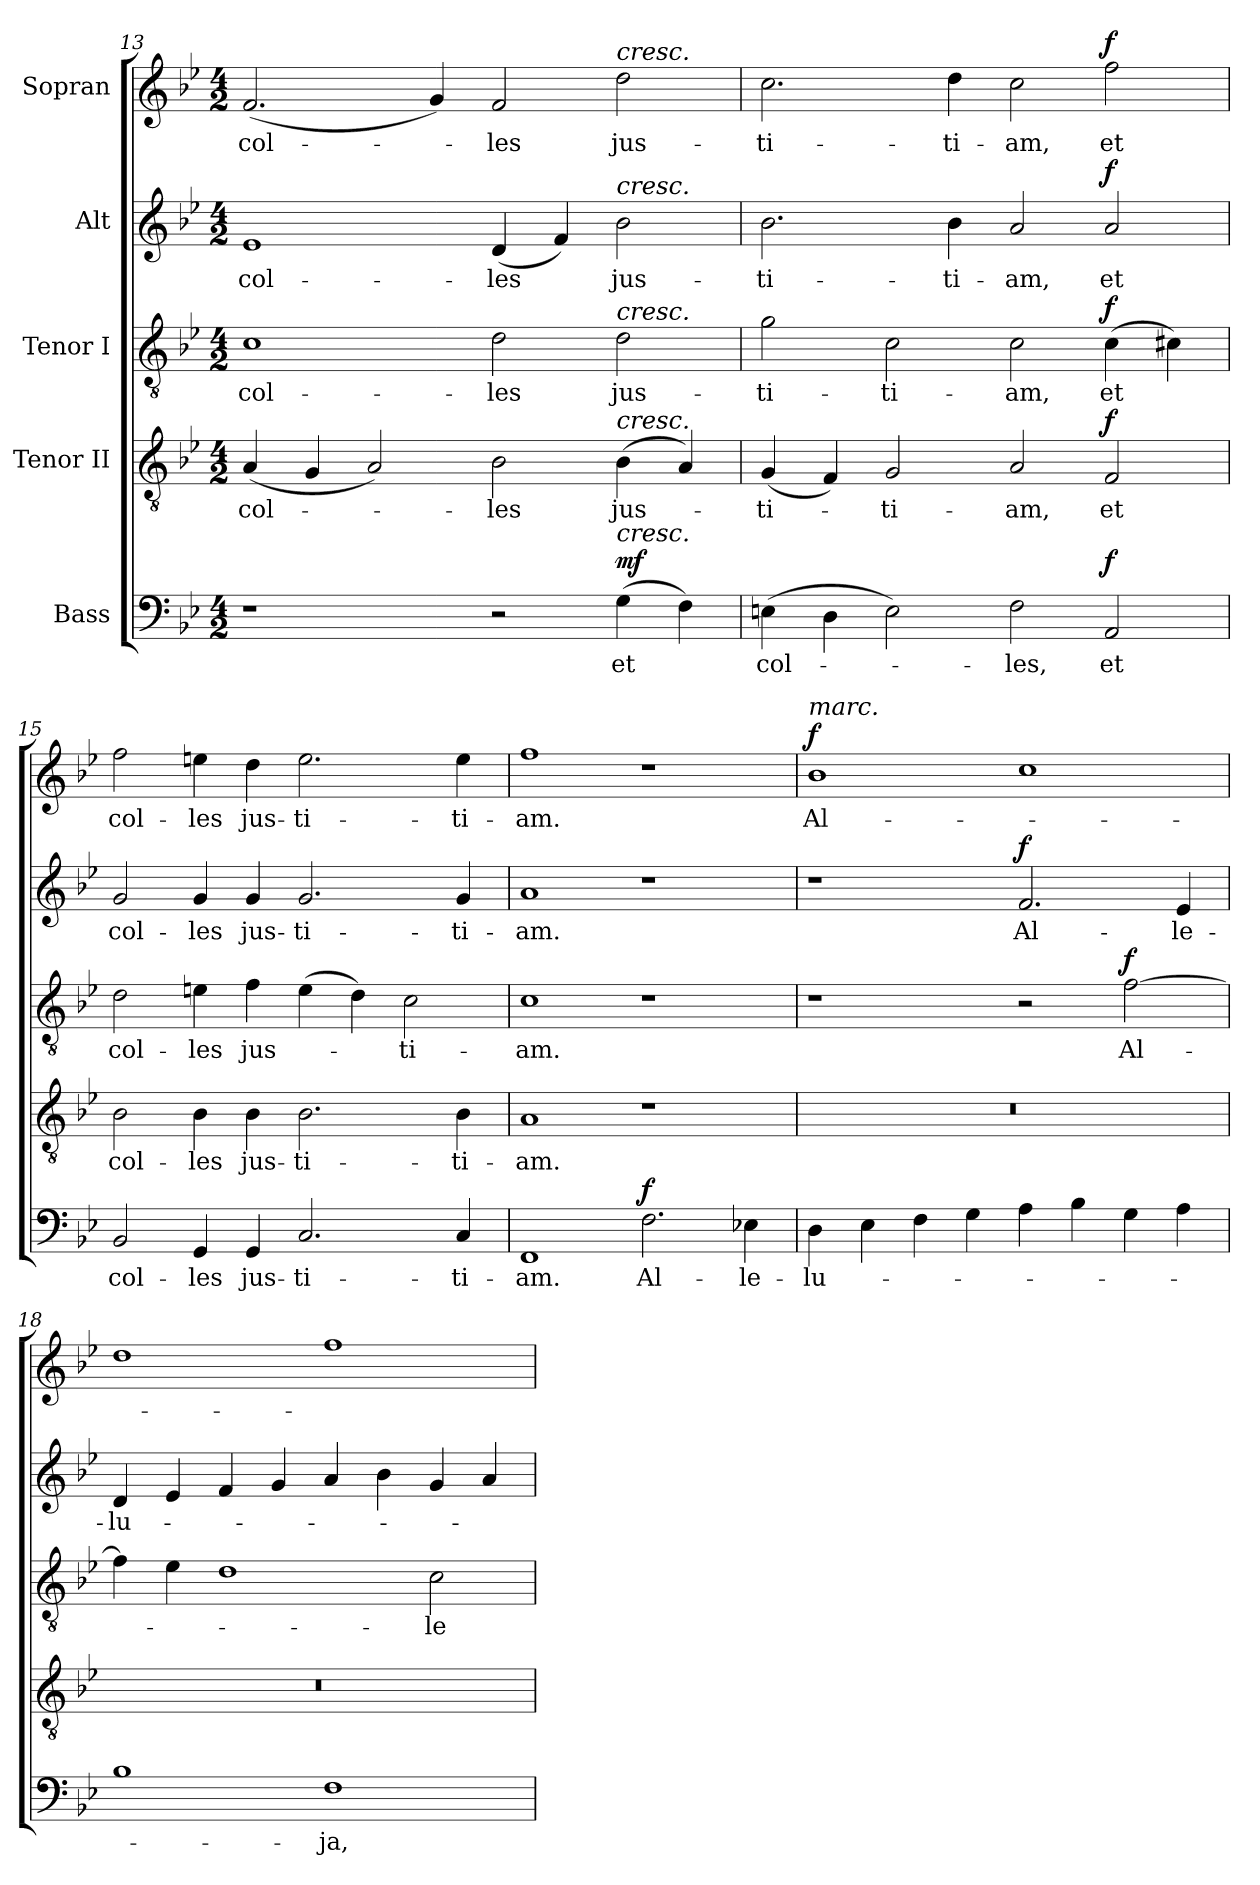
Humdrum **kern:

**kern	**text	**dynam	**kern	**text	**dynam	**kern	**text	**dynam	**kern	**text	**dynam	**kern	**text	**dynam
*part5	*part5	*part5	*part4	*part4	*part4	*part3	*part3	*part3	*part2	*part2	*part2	*part1	*part1	*part1
*staff5	*staff5	*staff5	*staff4	*staff4	*staff4	*staff3	*staff3	*staff3	*staff2	*staff2	*staff2	*staff1	*staff1	*staff1
*I"Bass	*	*	*I"Tenor II	*	*	*I"Tenor I	*	*	*I"Alt	*	*	*I"Sopran	*	*
*clefF4	*	*	*clefGv2	*	*	*clefGv2	*	*	*clefG2	*	*	*clefG2	*	*
*k[b-e-]	*	*	*k[b-e-]	*	*	*k[b-e-]	*	*	*k[b-e-]	*	*	*k[b-e-]	*	*
*B-:	*	*	*B-:	*	*	*B-:	*	*	*B-:	*	*	*B-:	*	*
*M4/2	*	*	*M4/2	*	*	*M4/2	*	*	*M4/2	*	*	*M4/2	*	*
=13	=13	=13	=13	=13	=13	=13	=13	=13	=13	=13	=13	=13	=13	=13
1r	.	.	(4A/	col-	.	1c	col-	.	1e-	col-	.	(2.f/	col-	.
.	.	.	4G/	.	.	.	.	.	.	.	.	.	.	.
.	.	.	2A/)	.	.	.	.	.	.	.	.	.	.	.
.	.	.	.	.	.	.	.	.	.	.	.	4g/)	.	.
2r	.	.	2B-\	-les	.	2d\	-les	.	(4d/	-les	.	2f/	-les	.
.	.	.	.	.	.	.	.	.	4f/)	.	.	.	.	.
!	!	!	!	!	!	!	!	!	!	!	!	!LO:TX:a:i:t=cresc.	!	!
!	!	!	!	!	!	!	!	!	!LO:TX:a:i:t=cresc.	!	!	!	!	!
!	!	!	!	!	!	!LO:TX:a:i:t=cresc.	!	!	!	!	!	!	!	!
!	!	!	!LO:TX:a:i:t=cresc.	!	!	!	!	!	!	!	!	!	!	!
!LO:TX:a:i:t=cresc.	!	!	!	!	!	!	!	!	!	!	!	!	!	!
!	!	!LO:DY:a	!	!	!	!	!	!	!	!	!	!	!	!
(>4G\	et	mf	(>4B-\	jus-	.	2d\	jus-	.	2b-\	jus-	.	2dd\	jus-	.
4F\)	.	.	4A/)	.	.	.	.	.	.	.	.	.	.	.
=14	=14	=14	=14	=14	=14	=14	=14	=14	=14	=14	=14	=14	=14	=14
(>4En\	col-	.	(4G/	-ti-	.	2g\	-ti-	.	2.b-\	-ti-	.	2.cc\	-ti-	.
4D\	.	.	4F/)	.	.	.	.	.	.	.	.	.	.	.
2E\)	.	.	2G/	-ti-	.	2c\	-ti-	.	.	.	.	.	.	.
.	.	.	.	.	.	.	.	.	4b-\	-ti-	.	4dd\	-ti-	.
2F\	-les,	.	2A/	-am,	.	2c\	-am,	.	2a/	-am,	.	2cc\	-am,	.
!	!	!LO:DY:a	!	!	!LO:DY:a	!	!	!LO:DY:a	!	!	!LO:DY:a	!	!	!LO:DY:a
2AA/	et	f	2F/	et	f	(>4c\	et	f	2a/	et	f	2ff\	et	f
.	.	.	.	.	.	4c#X\)	.	.	.	.	.	.	.	.
=15	=15	=15	=15	=15	=15	=15	=15	=15	=15	=15	=15	=15	=15	=15
2BB-/	col-	.	2B-\	col-	.	2d\	col-	.	2g/	col-	.	2ff\	col-	.
4GG/	-les	.	4B-\	-les	.	4en\	-les	.	4g/	-les	.	4een\	-les	.
4GG/	jus-	.	4B-\	jus-	.	4f\	jus-	.	4g/	jus-	.	4dd\	jus-	.
2.C/	-ti-	.	2.B-\	-ti-	.	(>4e\	.	.	2.g/	-ti-	.	2.ee\	-ti-	.
.	.	.	.	.	.	4d\)	.	.	.	.	.	.	.	.
.	.	.	.	.	.	2c\	-ti-	.	.	.	.	.	.	.
4C/	-ti-	.	4B-\	-ti-	.	.	.	.	4g/	-ti-	.	4ee\	-ti-	.
!!LO:PB:g=z
=16	=16	=16	=16	=16	=16	=16	=16	=16	=16	=16	=16	=16	=16	=16
1FF	-am.	.	1A	-am.	.	1c	-am.	.	1a	-am.	.	1ff	-am.	.
!	!	!LO:DY:a	!	!	!	!	!	!	!	!	!	!	!	!
2.F\	Al-	f	1r	.	.	1r	.	.	1r	.	.	1r	.	.
4E-X\	-le-	.	.	.	.	.	.	.	.	.	.	.	.	.
=17	=17	=17	=17	=17	=17	=17	=17	=17	=17	=17	=17	=17	=17	=17
!	!	!	!	!	!	!	!	!	!	!	!	!LO:TX:a:i:t=marc.	!	!
!	!	!	!	!	!	!	!	!	!	!	!	!	!	!LO:DY:a
4D\	-lu-	.	0r	.	.	1r	.	.	1r	.	.	1b-	Al-	f
4E-\	.	.	.	.	.	.	.	.	.	.	.	.	.	.
4F\	.	.	.	.	.	.	.	.	.	.	.	.	.	.
4G\	.	.	.	.	.	.	.	.	.	.	.	.	.	.
!	!	!	!	!	!	!	!	!	!	!	!LO:DY:a	!	!	!
4A\	.	.	.	.	.	2r	.	.	2.f/	Al-	f	1cc	.	.
4B-\	.	.	.	.	.	.	.	.	.	.	.	.	.	.
!	!	!	!	!	!	!	!	!LO:DY:a	!	!	!	!	!	!
4G\	.	.	.	.	.	[2f\	Al-	f	.	.	.	.	.	.
4A\	.	.	.	.	.	.	.	.	4e-/	-le-	.	.	.	.
=18	=18	=18	=18	=18	=18	=18	=18	=18	=18	=18	=18	=18	=18	=18
1B-	.	.	0r	.	.	4f\]	.	.	4d/	-lu-	.	1dd	.	.
.	.	.	.	.	.	4e-\	.	.	4e-/	.	.	.	.	.
.	.	.	.	.	.	1d	.	.	4f/	.	.	.	.	.
.	.	.	.	.	.	.	.	.	4g/	.	.	.	.	.
1F	-ja,	.	.	.	.	.	.	.	4a/	.	.	1ff	.	.
.	.	.	.	.	.	.	.	.	4b-\	.	.	.	.	.
.	.	.	.	.	.	2c\	-le-	.	4g/	.	.	.	.	.
.	.	.	.	.	.	.	.	.	4a/	.	.	.	.	.
=	=	=	=	=	=	=	=	=	=	=	=	=	=	=
*-	*-	*-	*-	*-	*-	*-	*-	*-	*-	*-	*-	*-	*-	*-
